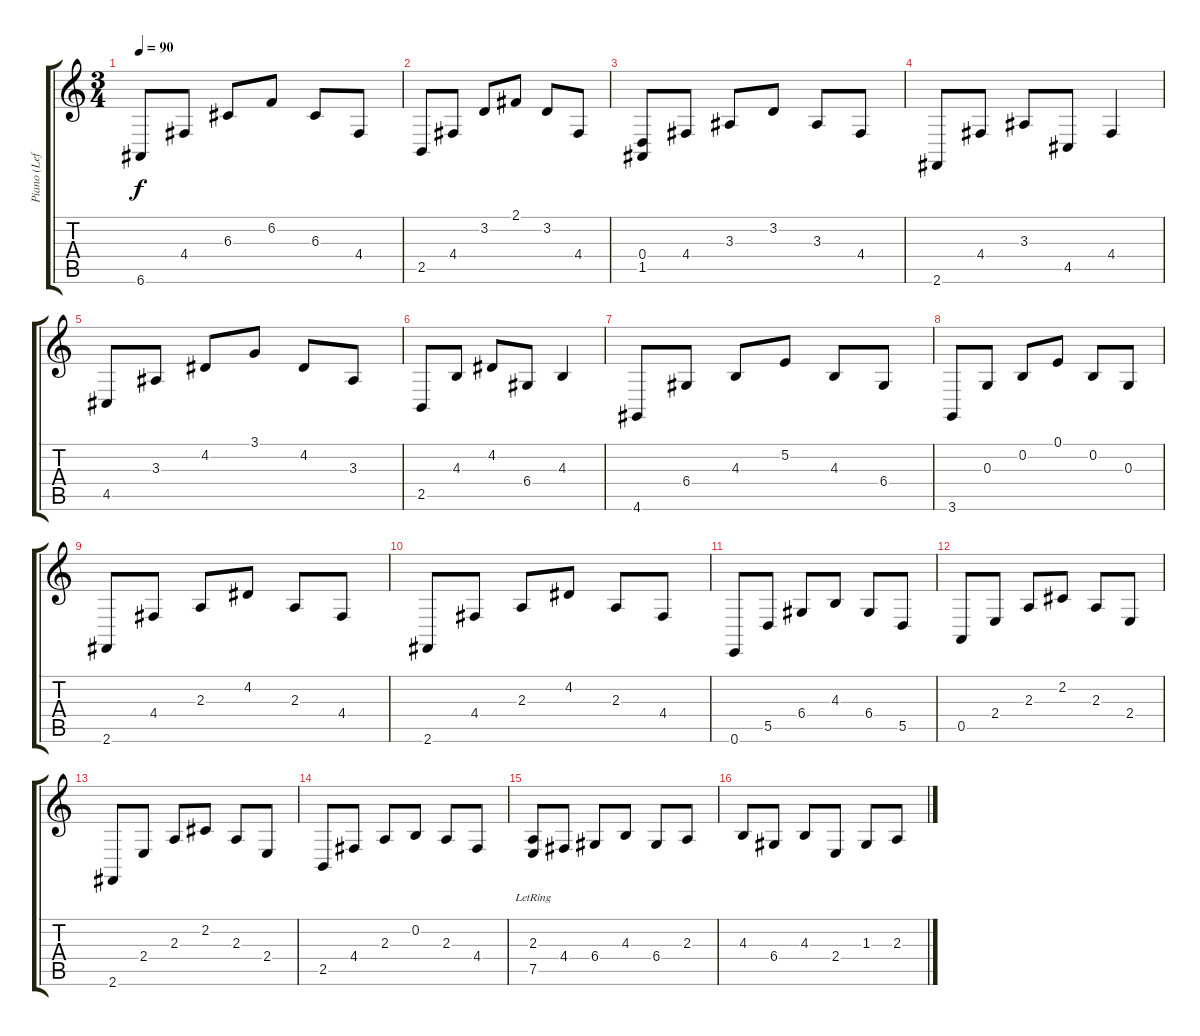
\track ("Piano (Left Hand)" "Piano (Lef") {instrument acousticgrandpiano}
\staff {score tabs}
\tuning (E4 B3 G3 D3 A2 E2) {hide}
\ts (3 4)
\tempo 90
\clef g2
\ks c
6.6.8{dy f} 4.4.8 6.3.8 6.2.8 6.3.8 4.4.8 |
2.5.8 4.4.8 3.2.8 2.1.8 3.2.8 4.4.8 |
(0.4 1.5).8 4.4.8 3.3.8 3.2.8 3.3.8 4.4.8 |
2.6.8 4.4.8 3.3.8 4.5.8 4.4.4 |
4.5.8 3.3.8 4.2.8 3.1.8 4.2.8 3.3.8 |
2.5.8 4.3.8 4.2.8 6.4.8 4.3.4 |
4.6.8 6.4.8 4.3.8 5.2.8 4.3.8 6.4.8 |
3.6.8 0.3.8 0.2.8 0.1.8 0.2.8 0.3.8 |
2.6.8 4.4.8 2.3.8 4.2.8 2.3.8 4.4.8 |
2.6.8 4.4.8 2.3.8 4.2.8 2.3.8 4.4.8 |
0.6.8 5.5.8 6.4.8 4.3.8 6.4.8 5.5.8 |
0.5.8 2.4.8 2.3.8 2.2.8 2.3.8 2.4.8 |
2.6.8 2.4.8 2.3.8 2.2.8 2.3.8 2.4.8 |
2.5.8 4.4.8 2.3.8 0.2.8 2.3.8 4.4.8 |
(2.3 7.5{lr}).8 4.4.8 6.4.8 4.3.8 6.4.8 2.3.8 |
4.3.8 6.4.8 4.3.8 2.4.8 1.3.8 2.3.8
